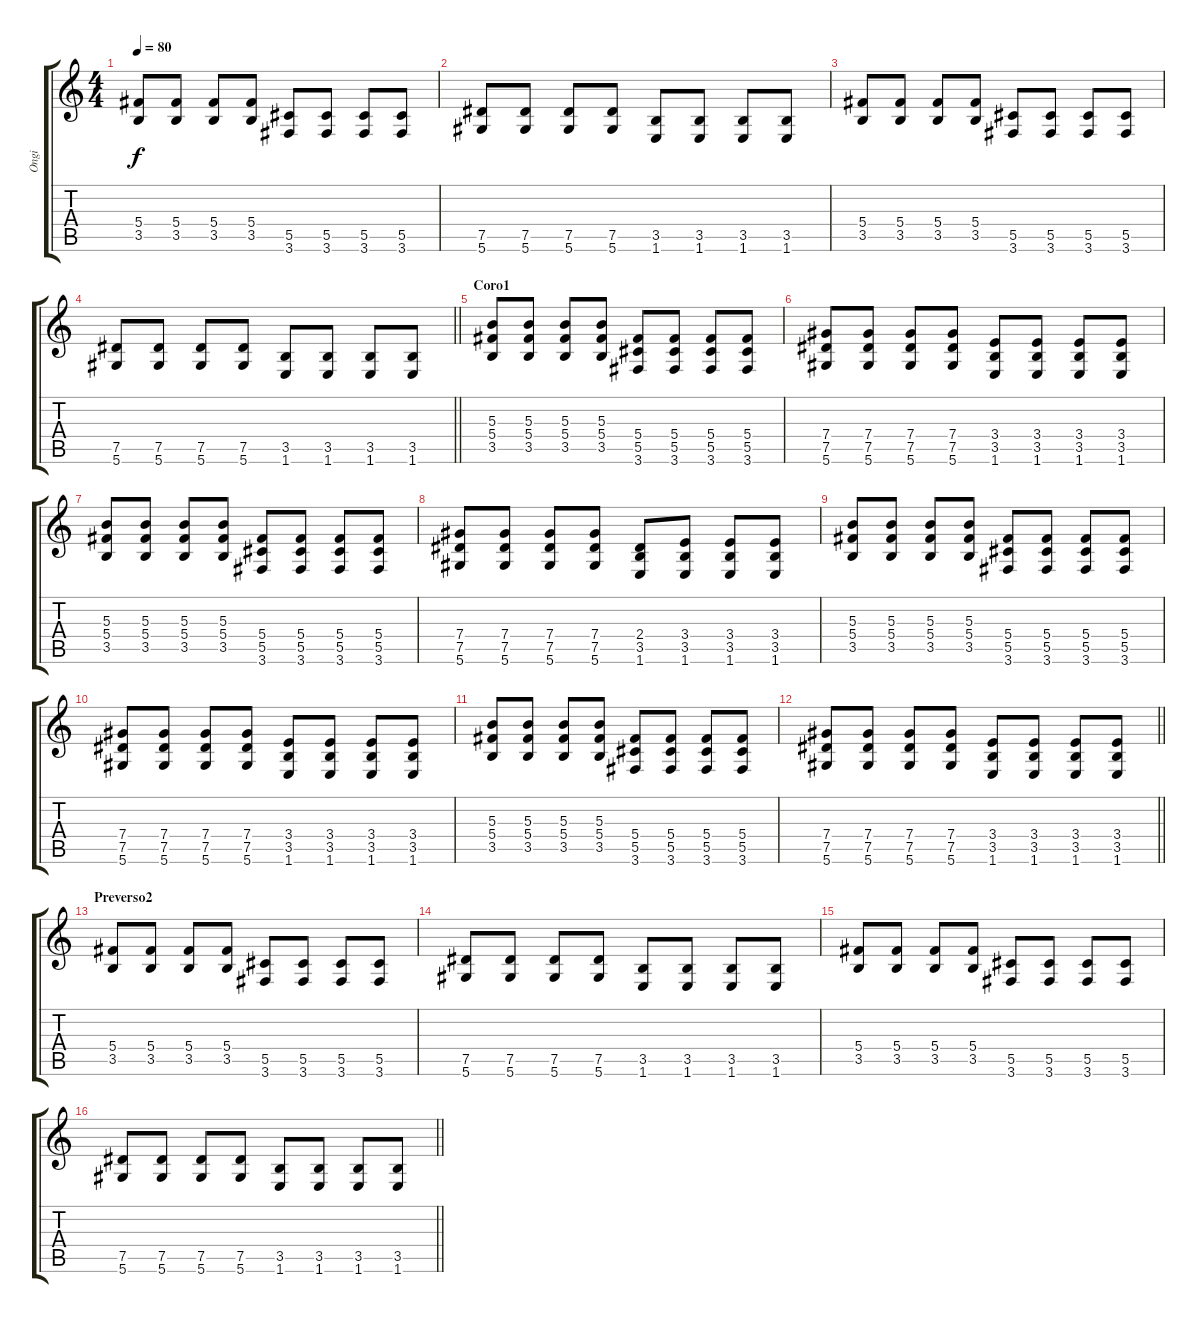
\track ("Ongi" "Ongi") {instrument distortionguitar}
\staff {score tabs}
\tuning (Eb4 Bb3 Gb3 Db3 Ab2 Eb2) {hide}
\ts (4 4)
\tempo 80
\clef g2
\ks c
(5.4 3.5).8{dy f volume 13} (5.4 3.5).8 (5.4 3.5).8 (5.4 3.5).8 (5.5 3.6).8 (5.5 3.6).8 (5.5 3.6).8 (5.5 3.6).8 |
(7.5 5.6).8 (7.5 5.6).8 (7.5 5.6).8 (7.5 5.6).8 (3.5 1.6).8 (3.5 1.6).8 (3.5 1.6).8 (3.5 1.6).8 |
(5.4 3.5).8 (5.4 3.5).8 (5.4 3.5).8 (5.4 3.5).8 (5.5 3.6).8 (5.5 3.6).8 (5.5 3.6).8 (5.5 3.6).8 |
\barLineRight lightlight
(7.5 5.6).8 (7.5 5.6).8 (7.5 5.6).8 (7.5 5.6).8 (3.5 1.6).8 (3.5 1.6).8 (3.5 1.6).8 (3.5 1.6).8 |
\section ("" "Coro1")
(5.3 5.4 3.5).8 (5.3 5.4 3.5).8 (5.3 5.4 3.5).8 (5.3 5.4 3.5).8 (5.4 5.5 3.6).8 (5.4 5.5 3.6).8 (5.4 5.5 3.6).8 (5.4 5.5 3.6).8 |
(7.4 7.5 5.6).8 (7.4 7.5 5.6).8 (7.4 7.5 5.6).8 (7.4 7.5 5.6).8 (3.4 3.5 1.6).8 (3.4 3.5 1.6).8 (3.4 3.5 1.6).8 (3.4 3.5 1.6).8 |
(5.3 5.4 3.5).8 (5.3 5.4 3.5).8 (5.3 5.4 3.5).8 (5.3 5.4 3.5).8 (5.4 5.5 3.6).8 (5.4 5.5 3.6).8 (5.4 5.5 3.6).8 (5.4 5.5 3.6).8 |
(7.4 7.5 5.6).8 (7.4 7.5 5.6).8 (7.4 7.5 5.6).8 (7.4 7.5 5.6).8 (2.4 3.5 1.6).8 (3.4 3.5 1.6).8 (3.4 3.5 1.6).8 (3.4 3.5 1.6).8 |
(5.3 5.4 3.5).8 (5.3 5.4 3.5).8 (5.3 5.4 3.5).8 (5.3 5.4 3.5).8 (5.4 5.5 3.6).8 (5.4 5.5 3.6).8 (5.4 5.5 3.6).8 (5.4 5.5 3.6).8 |
(7.4 7.5 5.6).8 (7.4 7.5 5.6).8 (7.4 7.5 5.6).8 (7.4 7.5 5.6).8 (3.4 3.5 1.6).8 (3.4 3.5 1.6).8 (3.4 3.5 1.6).8 (3.4 3.5 1.6).8 |
(5.3 5.4 3.5).8 (5.3 5.4 3.5).8 (5.3 5.4 3.5).8 (5.3 5.4 3.5).8 (5.4 5.5 3.6).8 (5.4 5.5 3.6).8 (5.4 5.5 3.6).8 (5.4 5.5 3.6).8 |
\barLineRight lightlight
(7.4 7.5 5.6).8 (7.4 7.5 5.6).8 (7.4 7.5 5.6).8 (7.4 7.5 5.6).8 (3.4 3.5 1.6).8 (3.4 3.5 1.6).8 (3.4 3.5 1.6).8 (3.4 3.5 1.6).8 |
\section ("" "Preverso2")
(5.4 3.5).8 (5.4 3.5).8 (5.4 3.5).8 (5.4 3.5).8 (5.5 3.6).8 (5.5 3.6).8 (5.5 3.6).8 (5.5 3.6).8 |
(7.5 5.6).8 (7.5 5.6).8 (7.5 5.6).8 (7.5 5.6).8 (3.5 1.6).8 (3.5 1.6).8 (3.5 1.6).8 (3.5 1.6).8 |
(5.4 3.5).8 (5.4 3.5).8 (5.4 3.5).8 (5.4 3.5).8 (5.5 3.6).8 (5.5 3.6).8 (5.5 3.6).8 (5.5 3.6).8 |
\barLineRight lightlight
(7.5 5.6).8 (7.5 5.6).8 (7.5 5.6).8 (7.5 5.6).8 (3.5 1.6).8 (3.5 1.6).8 (3.5 1.6).8 (3.5 1.6).8
